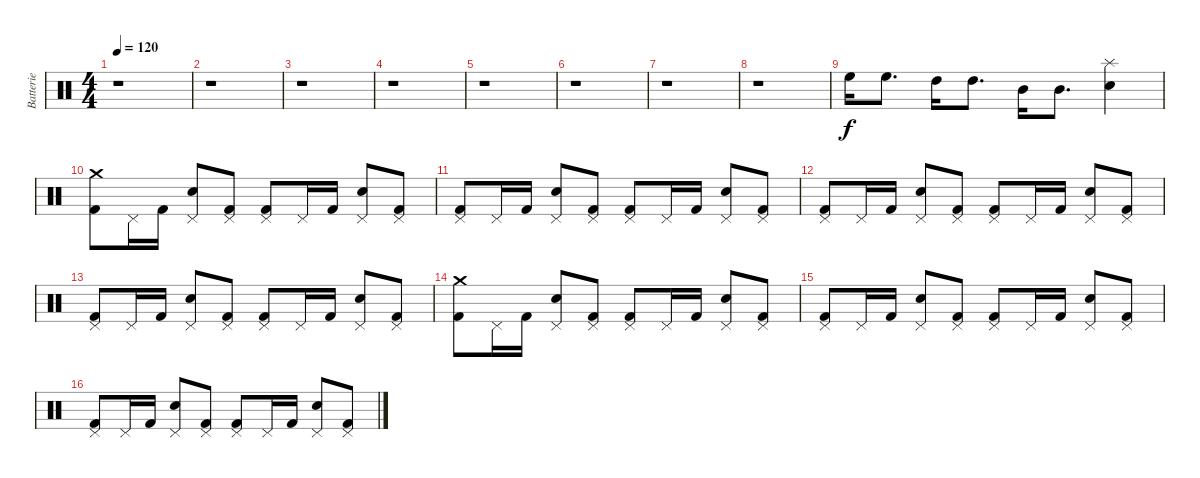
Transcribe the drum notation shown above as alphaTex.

\track ("Batterie" "Batterie") {instrument percussion}
\staff {score}
\articulation defaults
\ts (4 4)
\tempo 120
\clef neutral
\ks c
r.1{dy f} |
r.1 |
r.1 |
r.1 |
r.1 |
r.1 |
r.1 |
r.1 |
"High Floor Tom (hit)".16 "High Floor Tom (hit)".8{d} "High Tom (hit)".16 "High Tom (hit)".8{d} "Mid Tom (hit)".16 "Mid Tom (hit)".8{d} ("Splash (hit)" "Snare (hit) 2").4 |
("Crash medium (hit)" "Kick (hit) 2").8 "Pedal Hi-Hat (hit)".16 "Kick (hit) 2".16 ("Pedal Hi-Hat (hit)" "Snare (hit) 2").8 ("Pedal Hi-Hat (hit)" "Kick (hit) 2").8 ("Pedal Hi-Hat (hit)" "Kick (hit) 2").8 "Pedal Hi-Hat (hit)".16 "Kick (hit) 2".16 ("Pedal Hi-Hat (hit)" "Snare (hit) 2").8 ("Pedal Hi-Hat (hit)" "Kick (hit) 2").8 |
("Pedal Hi-Hat (hit)" "Kick (hit) 2").8 "Pedal Hi-Hat (hit)".16 "Kick (hit) 2".16 ("Pedal Hi-Hat (hit)" "Snare (hit) 2").8 ("Pedal Hi-Hat (hit)" "Kick (hit) 2").8 ("Pedal Hi-Hat (hit)" "Kick (hit) 2").8 "Pedal Hi-Hat (hit)".16 "Kick (hit) 2".16 ("Pedal Hi-Hat (hit)" "Snare (hit) 2").8 ("Pedal Hi-Hat (hit)" "Kick (hit) 2").8 |
("Pedal Hi-Hat (hit)" "Kick (hit) 2").8 "Pedal Hi-Hat (hit)".16 "Kick (hit) 2".16 ("Pedal Hi-Hat (hit)" "Snare (hit) 2").8 ("Pedal Hi-Hat (hit)" "Kick (hit) 2").8 ("Pedal Hi-Hat (hit)" "Kick (hit) 2").8 "Pedal Hi-Hat (hit)".16 "Kick (hit) 2".16 ("Pedal Hi-Hat (hit)" "Snare (hit) 2").8 ("Pedal Hi-Hat (hit)" "Kick (hit) 2").8 |
("Pedal Hi-Hat (hit)" "Kick (hit) 2").8 "Pedal Hi-Hat (hit)".16 "Kick (hit) 2".16 ("Pedal Hi-Hat (hit)" "Snare (hit) 2").8 ("Pedal Hi-Hat (hit)" "Kick (hit) 2").8 ("Pedal Hi-Hat (hit)" "Kick (hit) 2").8 "Pedal Hi-Hat (hit)".16 "Kick (hit) 2".16 ("Pedal Hi-Hat (hit)" "Snare (hit) 2").8 ("Pedal Hi-Hat (hit)" "Kick (hit) 2").8 |
("Crash medium (hit)" "Kick (hit) 2").8 "Pedal Hi-Hat (hit)".16 "Kick (hit) 2".16 ("Pedal Hi-Hat (hit)" "Snare (hit) 2").8 ("Pedal Hi-Hat (hit)" "Kick (hit) 2").8 ("Pedal Hi-Hat (hit)" "Kick (hit) 2").8 "Pedal Hi-Hat (hit)".16 "Kick (hit) 2".16 ("Pedal Hi-Hat (hit)" "Snare (hit) 2").8 ("Pedal Hi-Hat (hit)" "Kick (hit) 2").8 |
("Pedal Hi-Hat (hit)" "Kick (hit) 2").8 "Pedal Hi-Hat (hit)".16 "Kick (hit) 2".16 ("Pedal Hi-Hat (hit)" "Snare (hit) 2").8 ("Pedal Hi-Hat (hit)" "Kick (hit) 2").8 ("Pedal Hi-Hat (hit)" "Kick (hit) 2").8 "Pedal Hi-Hat (hit)".16 "Kick (hit) 2".16 ("Pedal Hi-Hat (hit)" "Snare (hit) 2").8 ("Pedal Hi-Hat (hit)" "Kick (hit) 2").8 |
("Pedal Hi-Hat (hit)" "Kick (hit) 2").8 "Pedal Hi-Hat (hit)".16 "Kick (hit) 2".16 ("Pedal Hi-Hat (hit)" "Snare (hit) 2").8 ("Pedal Hi-Hat (hit)" "Kick (hit) 2").8 ("Pedal Hi-Hat (hit)" "Kick (hit) 2").8 "Pedal Hi-Hat (hit)".16 "Kick (hit) 2".16 ("Pedal Hi-Hat (hit)" "Snare (hit) 2").8 ("Pedal Hi-Hat (hit)" "Kick (hit) 2").8
